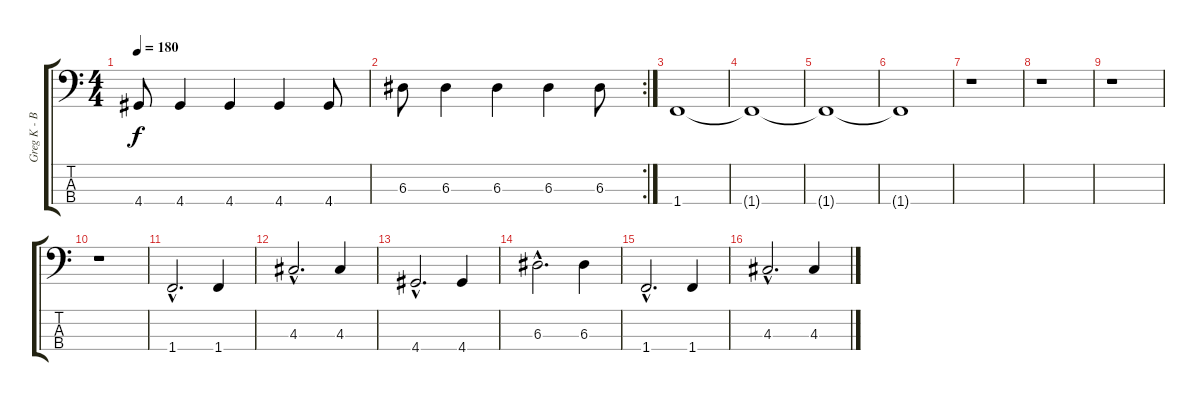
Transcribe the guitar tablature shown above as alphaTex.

\track ("Greg K - Bass" "Greg K - B") {instrument electricbasspick}
\staff {score tabs}
\tuning (G2 D2 A1 E1) {hide}
\ts (4 4)
\tempo 180
\clef f4
\ks c
4.4.8{dy f} 4.4.4 4.4.4 4.4.4 4.4.8 |
\rc 2
6.3.8 6.3.4 6.3.4 6.3.4 6.3.8 |
1.4.1 |
1.4{t}.1 |
1.4{t}.1 |
1.4{t}.1 |
r.1 |
r.1 |
r.1 |
r.1 |
1.4{hac}.2{d} 1.4.4 |
4.3{hac}.2{d} 4.3.4 |
4.4{hac}.2{d} 4.4.4 |
6.3{hac}.2{d} 6.3.4 |
1.4{hac}.2{d} 1.4.4 |
4.3{hac}.2{d} 4.3.4
